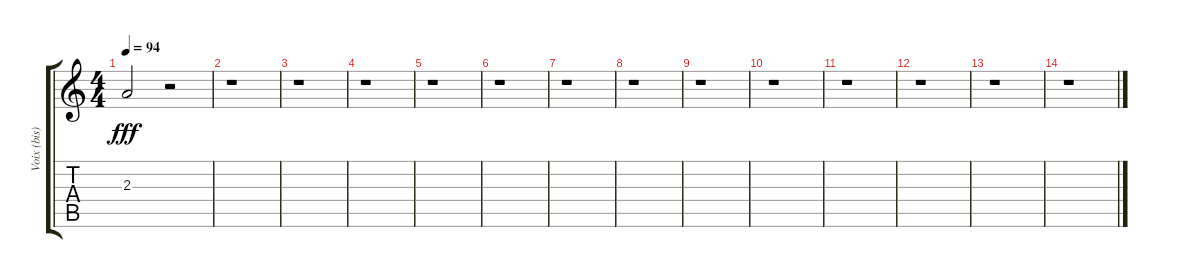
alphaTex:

\track ("Voix (bis)" "Voix (bis)") {instrument lead6voice}
\staff {score tabs}
\tuning (E5 B4 G4 D4 A3 E3) {hide}
\ts (4 4)
\tempo 94
\clef g2
\ks c
2.3.2{dy fff} r.2 |
r.1 |
r.1 |
r.1 |
r.1 |
r.1 |
r.1 |
r.1 |
r.1 |
r.1 |
r.1 |
r.1 |
r.1 |
r.1
